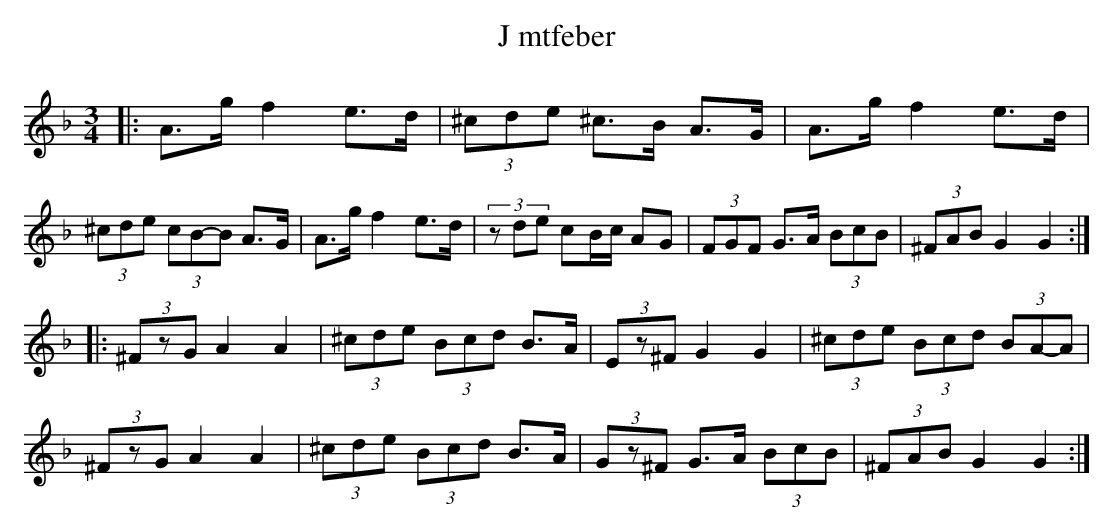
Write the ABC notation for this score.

X:1
T:J mtfeber
K: LP
O:L gdan, J mtland
M:3/4
L:1/8
K:Dm
|: A>g f2 e>d|(3^cde ^c>B A>G|A>g f2 e>d|(3^cde (3cB-B A>G|A>g f2 e>d|(3zde cB/c/ AG|(3FGF G>A (3BcB|(3^FAB G2 G2  :|
|:(3^FzG A2 A2|(3^cde (3Bcd B>A|(3Ez^F G2 G2|(3^cde (3Bcd (3BA-A|
(3^FzG A2 A2|(3^cde (3Bcd B>A| (3Gz^F G>A (3BcB|(3^FAB G2 G2:|
